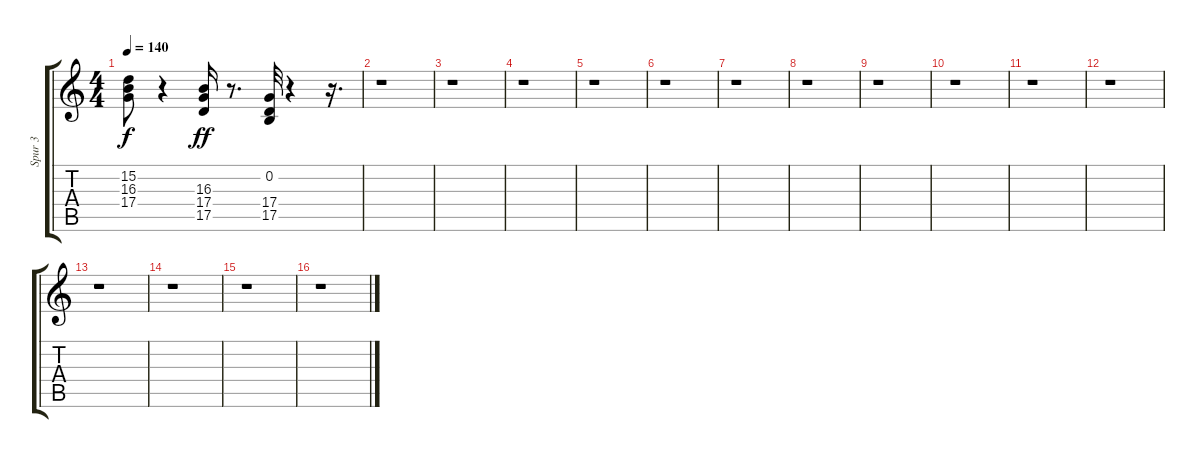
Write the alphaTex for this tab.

\track ("Spur 3" "Spur 3") {instrument honkytonkpiano}
\staff {score tabs}
\tuning (E4 B3 G3 D3 A2 E2) {hide}
\ts (4 4)
\tempo 140
\clef g2
\ks c
(15.2{t} 16.3{t} 17.4{t}).8{dy f} r.4 (16.3 17.4 17.5).16{dy ff} r.8{d} (0.2 17.4 17.5).32 r.4 r.16{d} |
r.1 |
r.1 |
r.1 |
r.1 |
r.1 |
r.1 |
r.1 |
r.1 |
r.1 |
r.1 |
r.1 |
r.1 |
r.1 |
r.1 |
r.1
